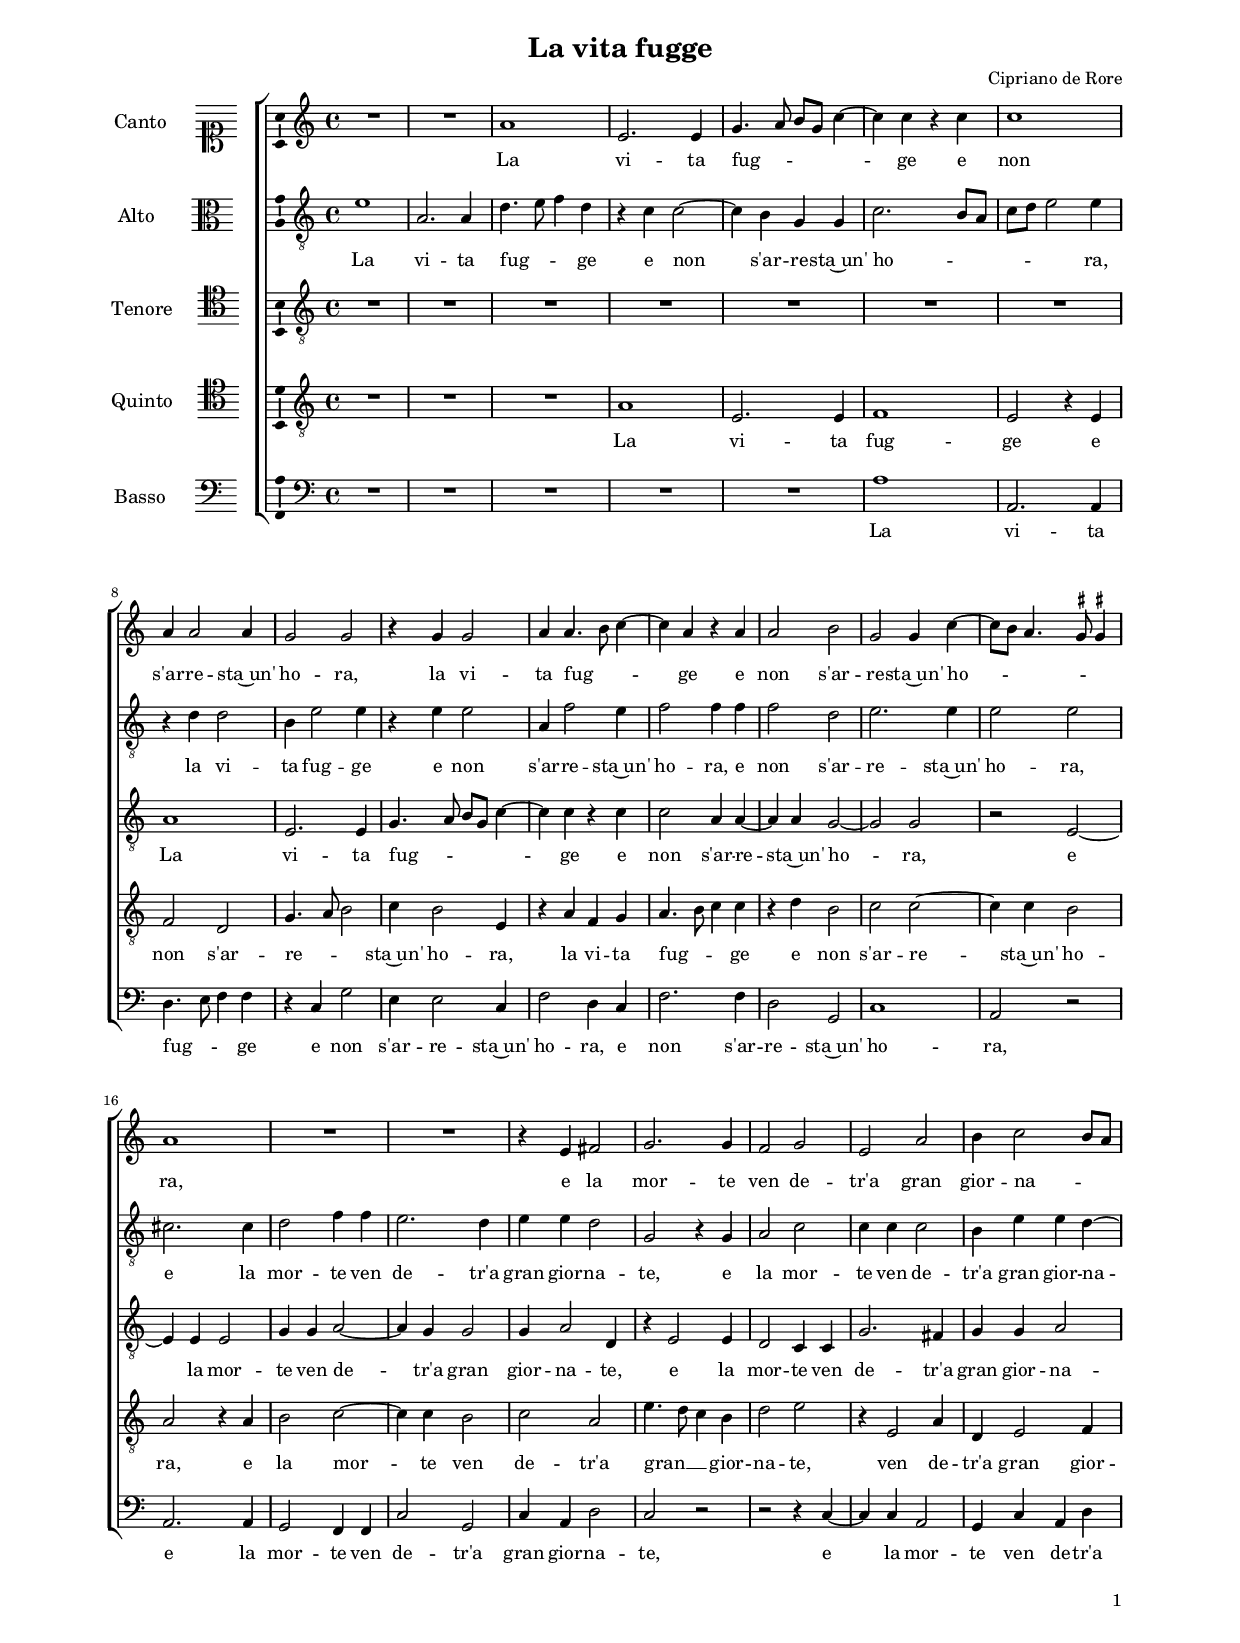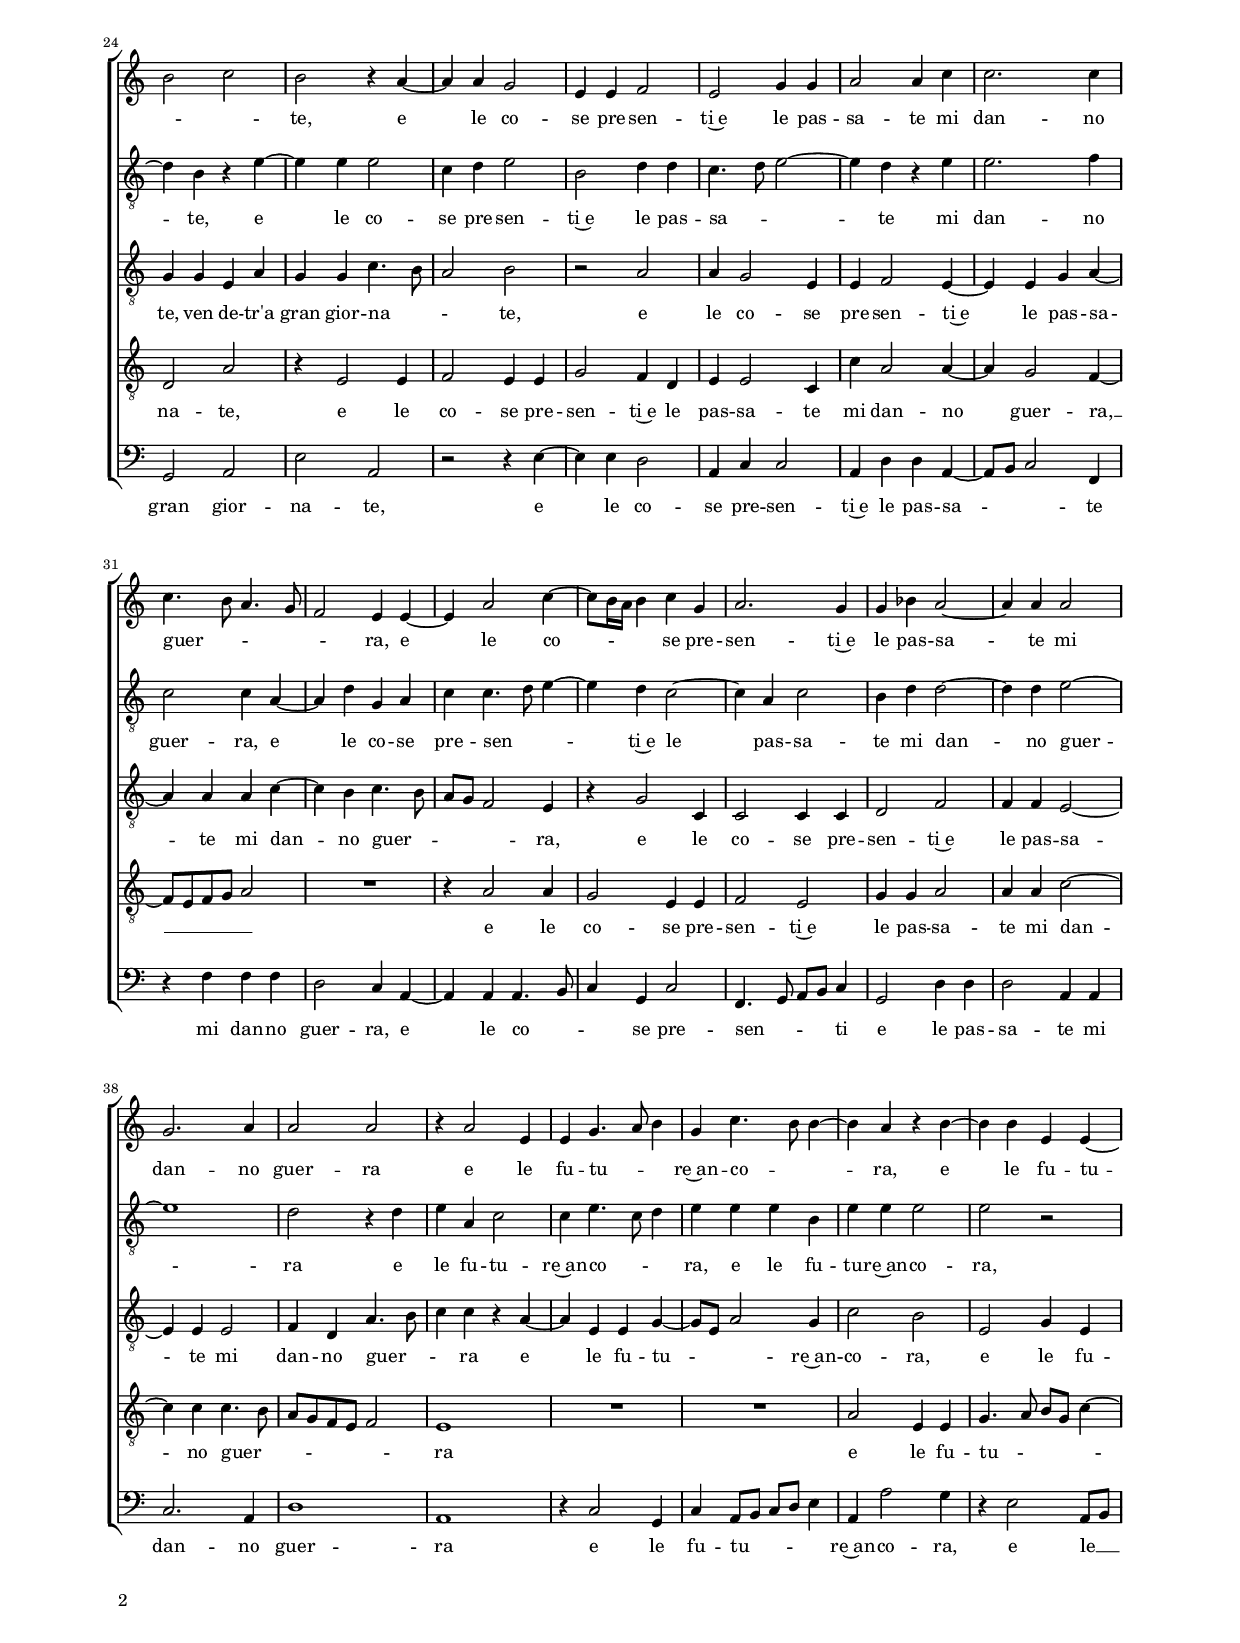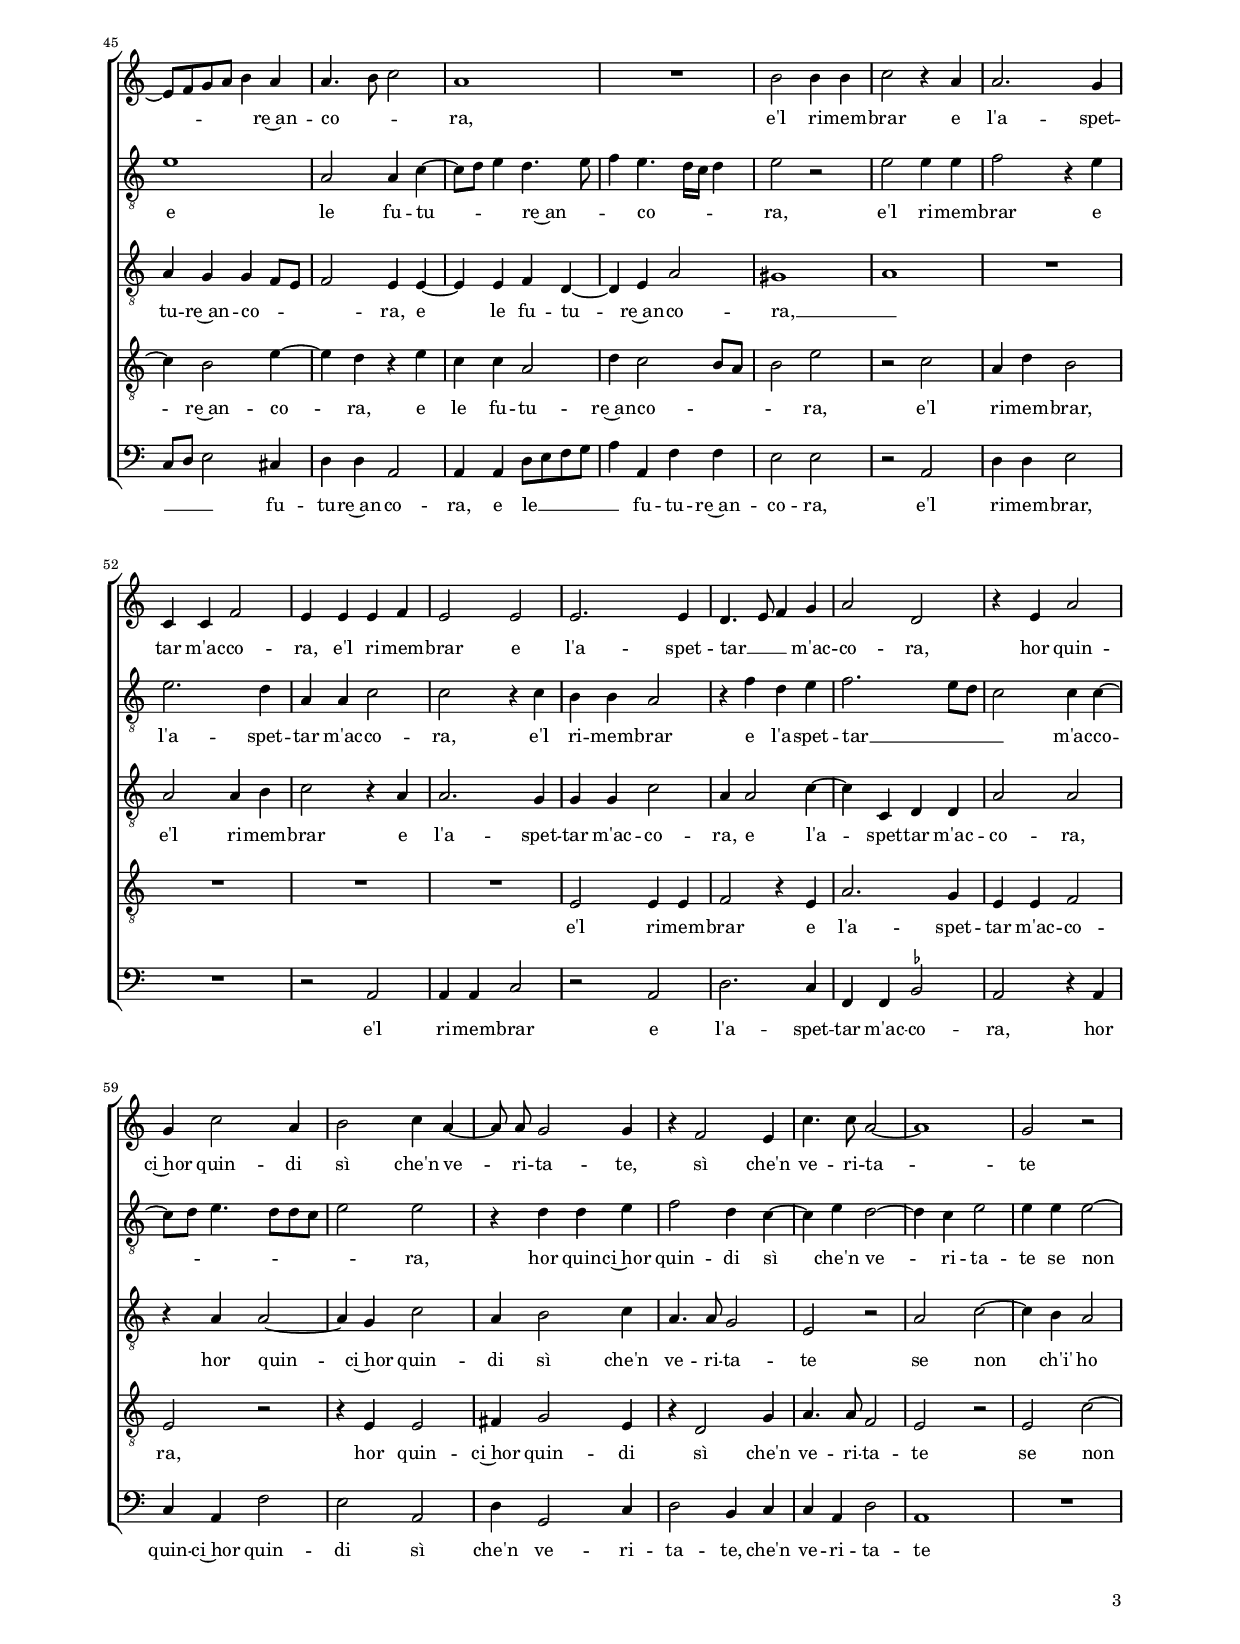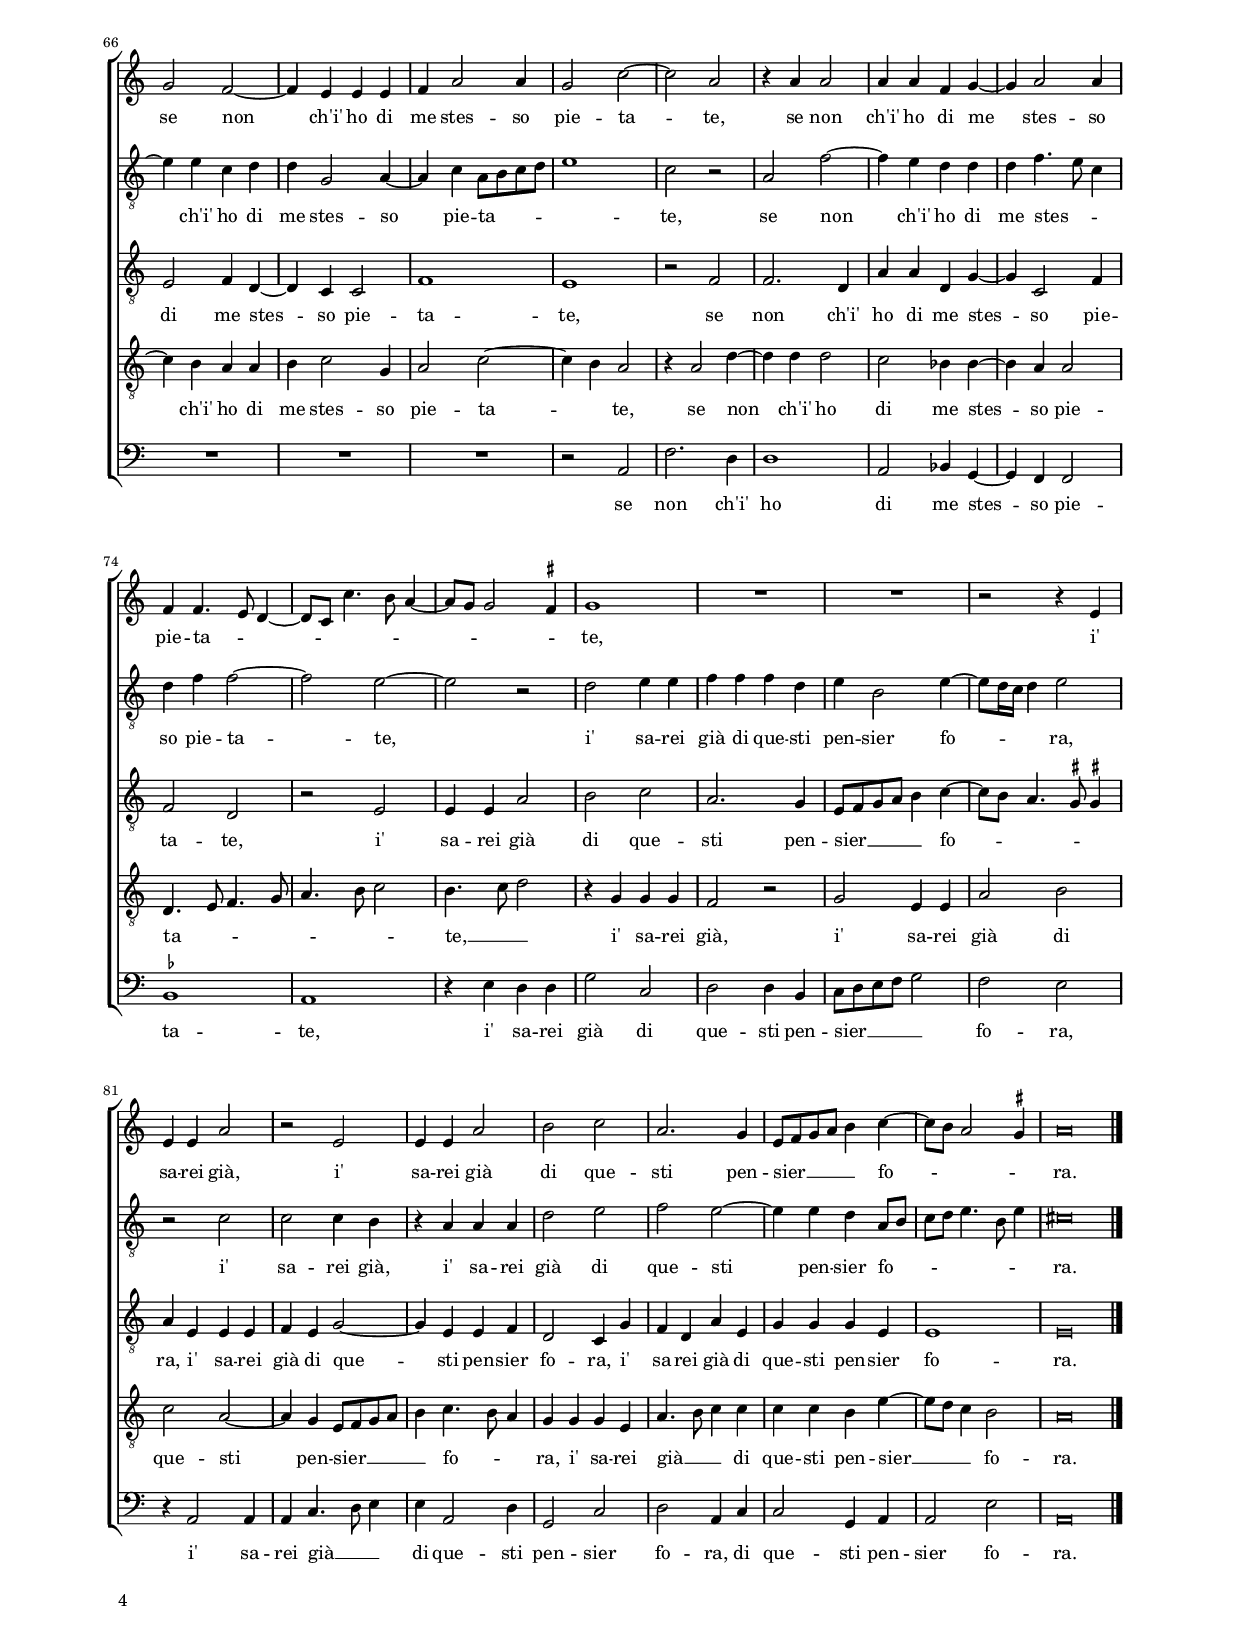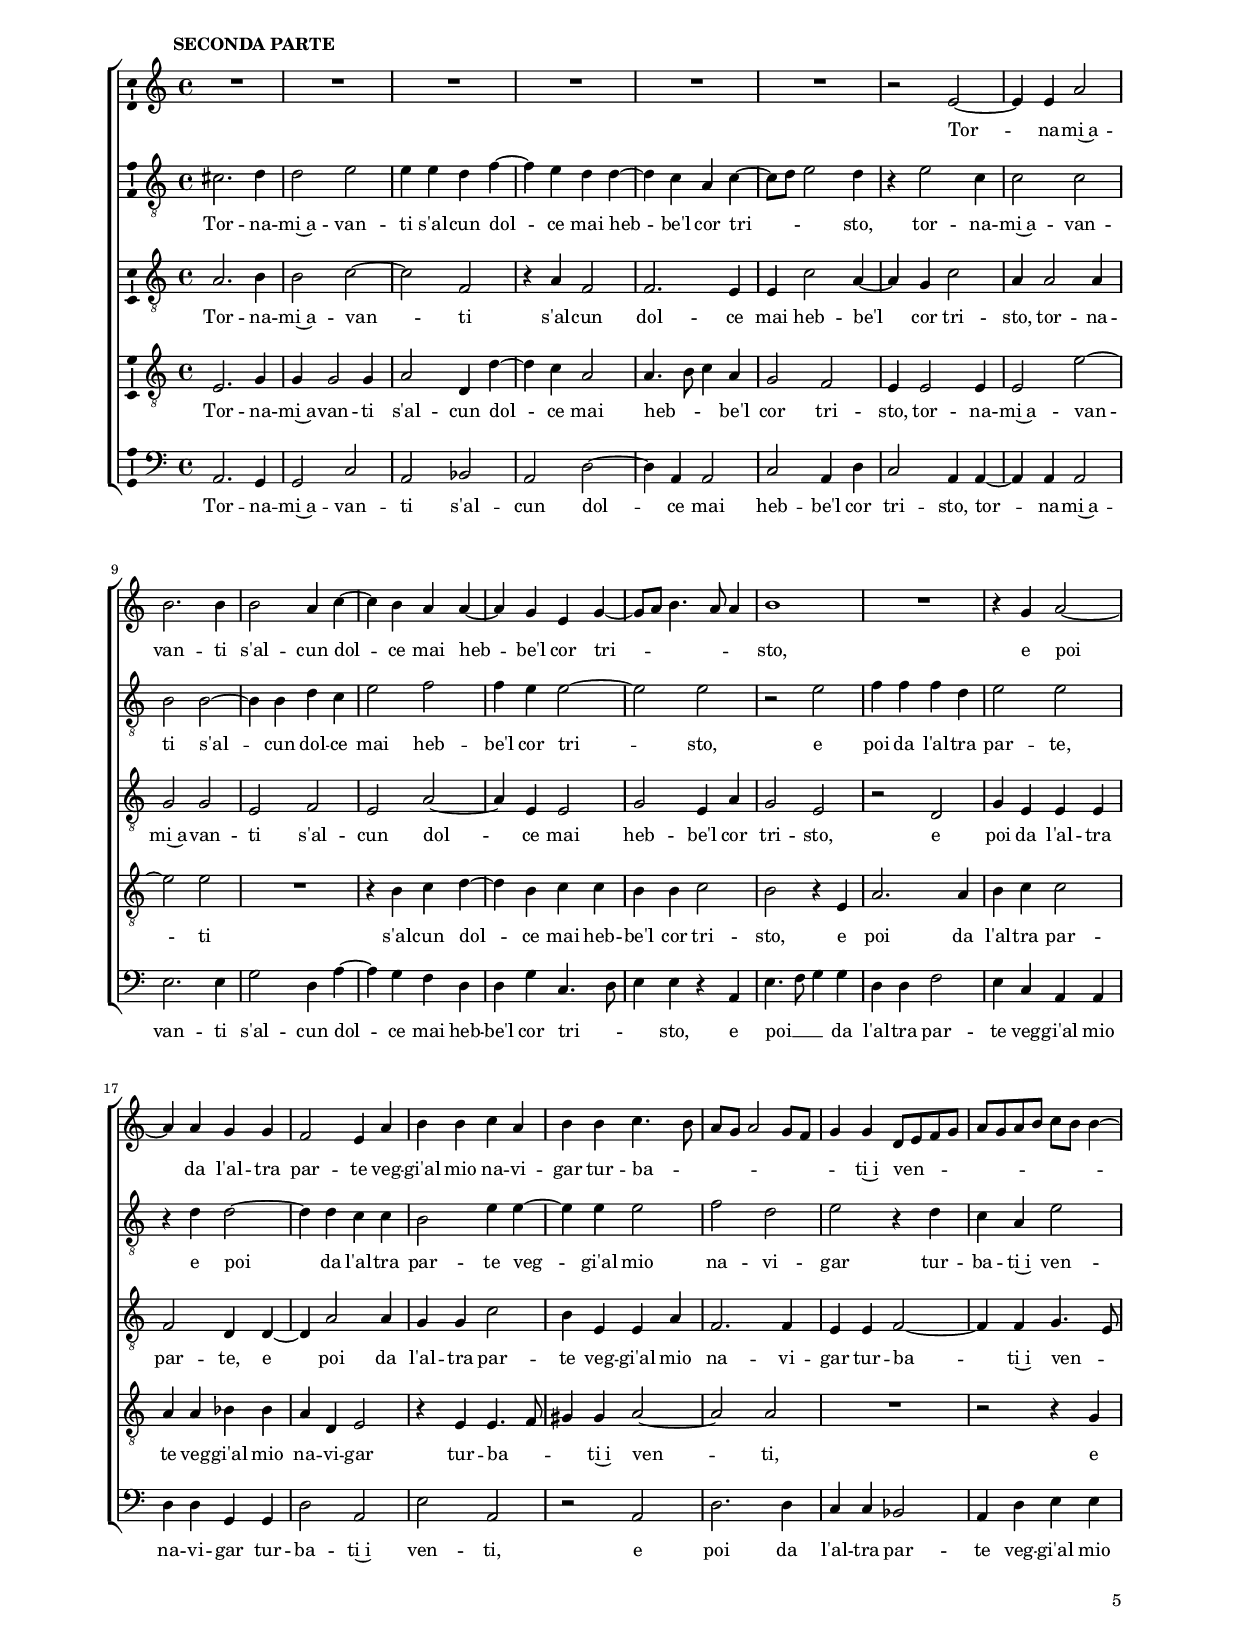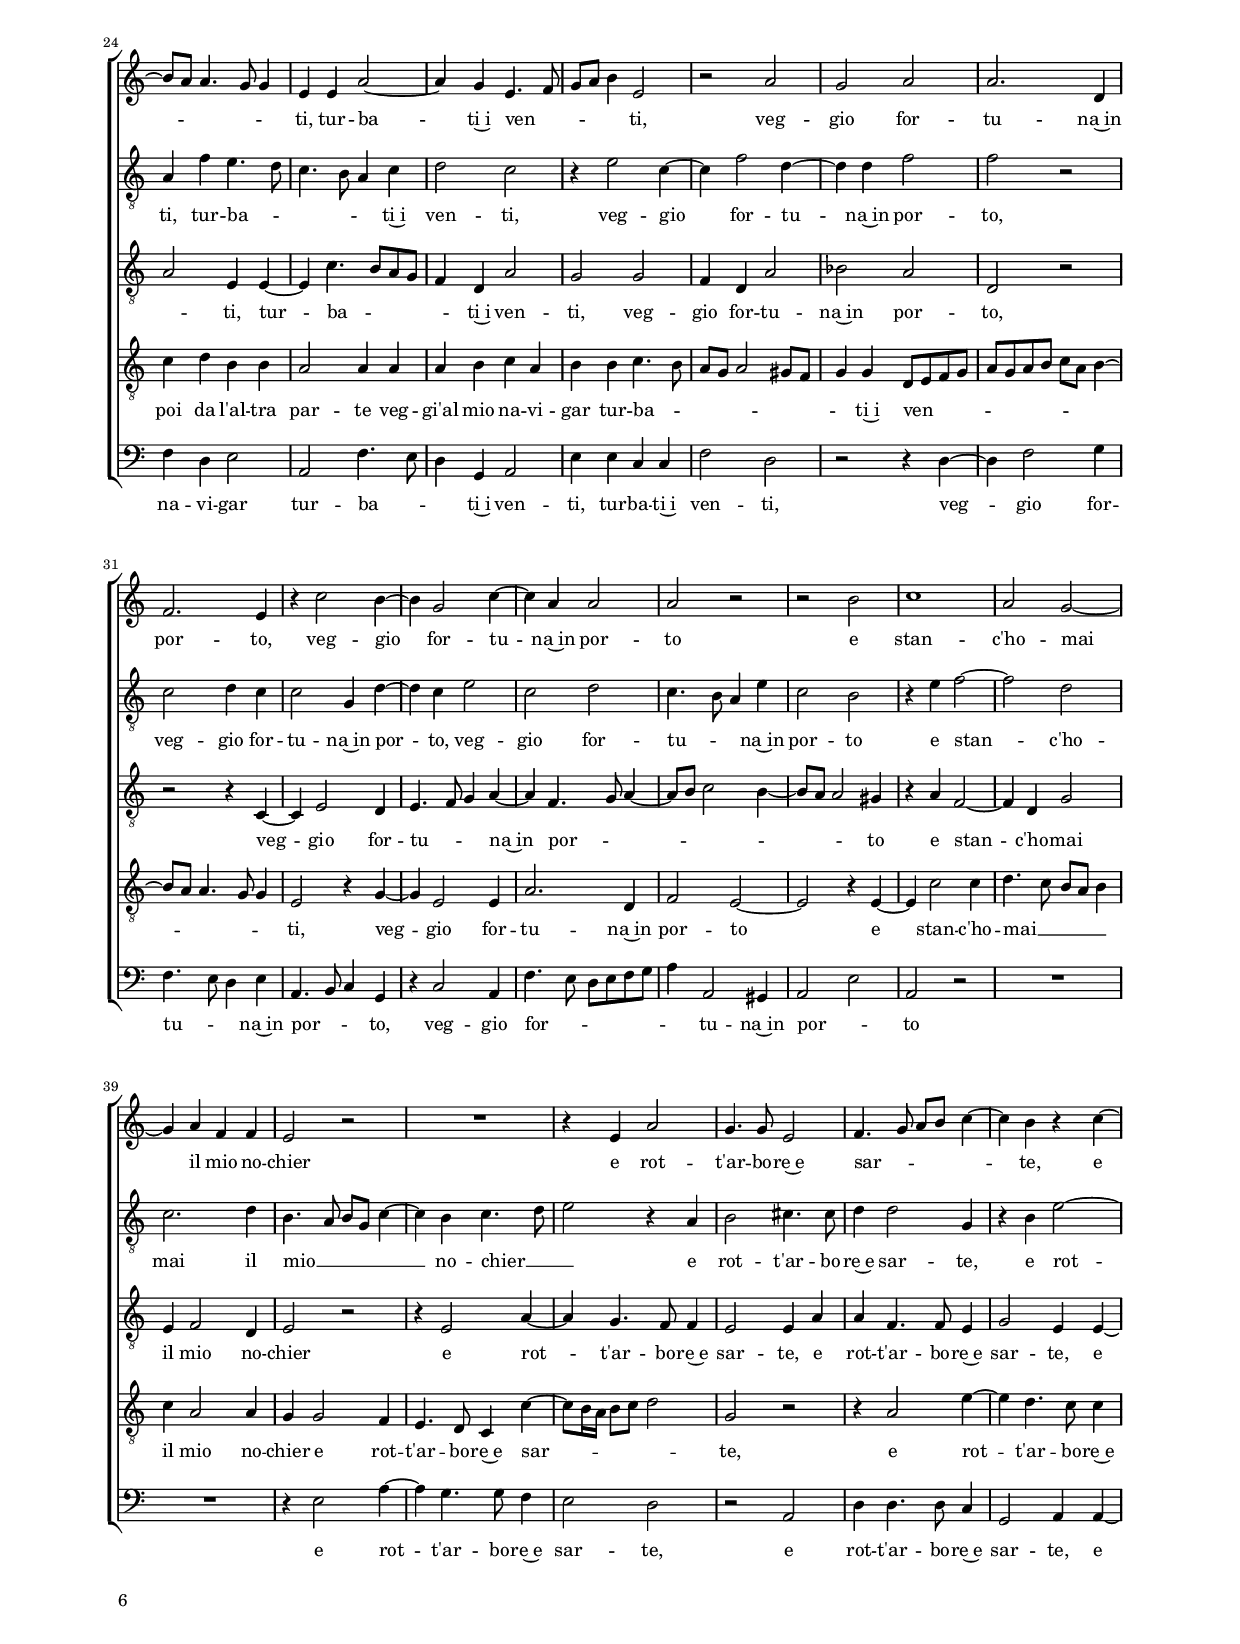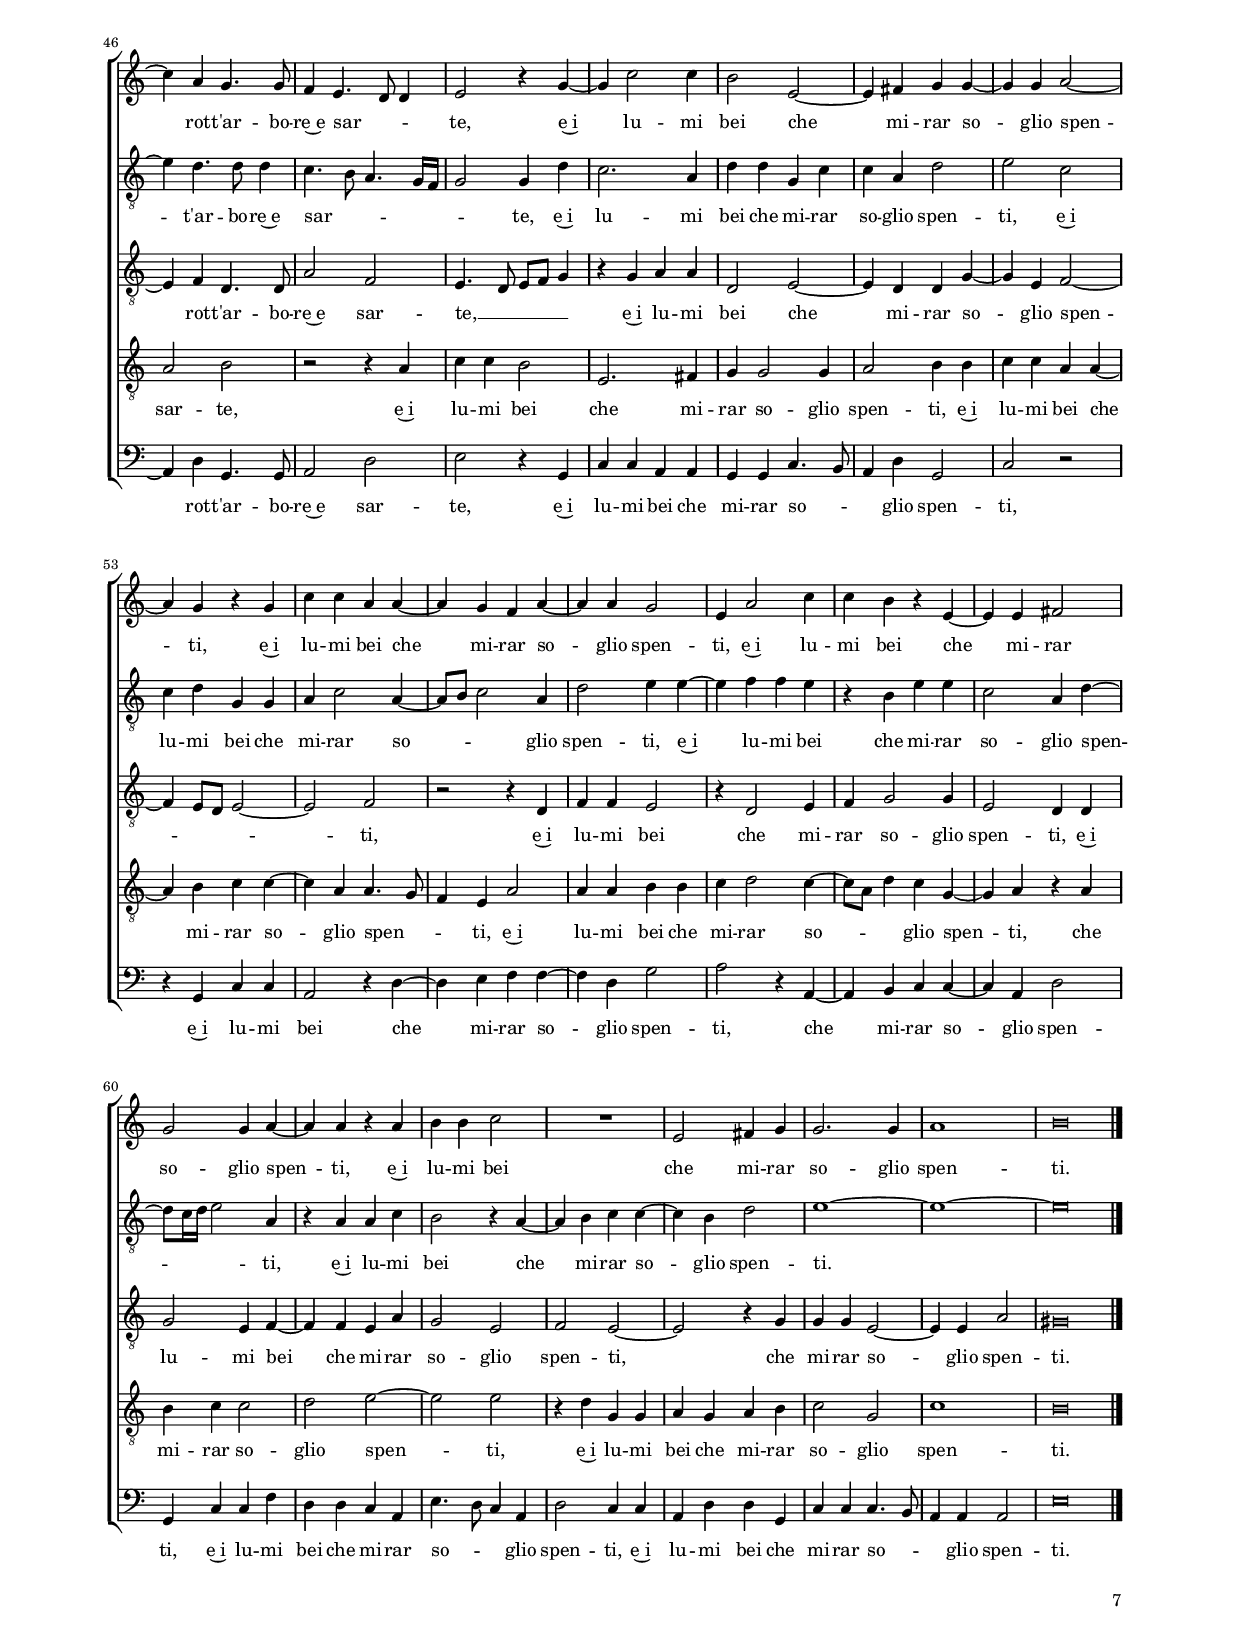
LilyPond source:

\header
{
  title="La vita fugge"
  composer="Cipriano de Rore"
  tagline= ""
}

\version "2.24.0"
\language deutsch
#(set-global-staff-size 15)
% #(set-default-paper-size "letter")
#(ly:set-option 'point-and-click #f)

	
	ficta = { \once \set suggestAccidentals = ##t }
	
	forget = #(define-music-function (music) (ly:music?) #{
		\accidentalStyle forget
		$music
		\accidentalStyle default
		#})


\paper
	{
	top-margin = 1.8 \cm
	bottom-margin = 1.2 \cm
	left-margin = 2 \cm
	right-margin = 2 \cm
	ragged-bottom = ##f
	ragged-last-bottom = ##t
	print-page-number = ##f
	score-system-spacing = #'((basic-distance . 17) (minimum-distance . 14) (padding . 6) (strechability . 150))
	system-system-spacing = #'((basic-distance . 17) (minimum-distance . 14) (padding . 6) (strechability . 150))
	oddFooterMarkup=\markup   \fill-line { "" \fromproperty #'page:page-number-string }
	evenFooterMarkup=\markup  \fill-line { \fromproperty #'page:page-number-string "" }
	last-bottom-spacing = #'((basic-distance . 12) (minimum-distance . 7) (padding . 4))
%	systems-per-page = 3
%   page-count = 6
%	min-systems-per-page = 3
	}

global = {
	\key c \major
	\time 4/4 
	\set Score.tempoHideNote = ##t
	\tempo 4 = 100
	\skip 1*87 \set Score.measureLength = #(ly:make-moment 2/1) \skip 1*2 \bar "|."
	}
	

incipitcantus = \markup { \score {
	{
	\set Staff.instrumentName = \markup { \fontsize #1 "Canto" }
	\key c \major
	\clef soprano
	s4 \bar ""
	}
	\layout  {
	raggedright = ##t
	indent = 1.8 \cm
	line-width = 2.5 \cm
	\context { \Staff \remove Time_signature_engraver }
	\override Staff.Clef.Y-extent = #'(0 . 0)
	}} \hspace #1 }
	  
	  
incipitaltus = \markup { \score {
	{
	\set Staff.instrumentName = \markup { \fontsize #1 "Alto" }
	\key c \major
	\clef alto
	s4 \bar ""
	}
	\layout  {
	raggedright = ##t
	indent = 1.8 \cm
	line-width = 2.5 \cm
	\context { \Staff \remove Time_signature_engraver }
	\override Staff.Clef.Y-extent = #'(0 . 0)
	}} \hspace #1 }


incipittenor = \markup { \score {
	{
	\set Staff.instrumentName = \markup { \fontsize #1 "Tenore" }
	\key c \major
	\clef tenor
	s4 \bar ""
	}
	\layout  {
	raggedright = ##t
	indent = 1.8 \cm
	line-width = 2.5 \cm
	\context { \Staff \remove Time_signature_engraver }
	\override Staff.Clef.Y-extent = #'(0 . 0)
	}} \hspace #1 }
	  
	  
incipitquintus = \markup { \score {
	{
	\set Staff.instrumentName = \markup { \fontsize #1 "Quinto" }
	\key c \major
	\clef tenor
	s4 \bar ""
	}
	\layout  {
	raggedright = ##t
	indent = 1.8 \cm
	line-width = 2.5 \cm
	\context { \Staff \remove Time_signature_engraver }
	\override Staff.Clef.Y-extent = #'(0 . 0)
	}} \hspace #1 }
	  
	  
incipitbassus = \markup { \score {
	{
	\set Staff.instrumentName = \markup { \fontsize #1 "Basso" }
	\key c \major
	\clef bass
	s4 \bar ""
	}
	\layout  {
	raggedright = ##t
	indent = 1.8 \cm
	line-width = 2.5 \cm
	\context { \Staff \remove Time_signature_engraver }
	\override Staff.Clef.Y-extent = #'(0 . 0)
	}} \hspace #1 }


cantus =  \relative c''
	{
	R1
	R1
	a1
	e2. e4
%5
	g4. a8 h g c4~ |
	c4 c r c
	c1
	a4 a2 a4
	g2 g
%10
	r4 g g2 |
	a4 a4. h8 c4~
	c4 a r a
	a2 h
	g2 g4 c~
%15
	c8 h a4. \ficta gis8 \ficta gis!4 |
	a1
	R1
	R1
	r4 e fis2
%20
	g2. g4 |
	f2 g
	e2 a
	h4 c2 h8 a
	h2 c
%25
	h2 r4 a~ |
	a4 a g2
	e4 e f2
	e2 g4 g
	a2 a4 c
%30
	c2. c4 |
	c4. h8 a4. g8
	f2 e4 e~
	e4 a2 c4~
	c8 h16 a h4 c g
%35
	a2. g4 |
	g4 b a2~
	a4 a a2
	g2. a4
	a2 a
%40
	r4 a2 e4 |
	e4 g4. a8 h4
	g4 c4. h8 h4~
	h4 a r h~
	h4 h e, e~
%45
	e8 f g a h4 a |
	a4. h8 c2
	a1
	R1
	h2 h4 h
%50
	c2 r4 a |
	a2. g4
	c,4 c f2
	e4 e e f
	e2 e
%55
	e2. e4 |
	d4. e8 f4 g
	a2 d,
	r4 e a2
	g4 c2 a4
%60
	h2 c4 a~ |
	\autoBeamOff a8 a \autoBeamOn g2 g4
	r4 f2 e4
	c'4. c8 a2~
	a1
%65
	g2 r |
	g2 f~
	f4 e e e
	f4 a2 a4
	g2 c~
%70
	c2 a |
	r4 a a2
	a4 a f g~
	g4 a2 a4
	f4 f4. e8 d4~
%75
	d8 c c'4. h8 a4~ |
	a8 g g2 \ficta fis4
	g1
	R1
	R1
%80
	r2 r4 e |
	e4 e a2
	r2 e
	e4 e a2
	h2 c
%85
	a2. g4 |
	e8 f g a h4 c~
	c8h a2 \ficta gis4
	a\breve |
	}


altus =  \relative c'
	{
	e1 
	a,2. a4
	d4. e8 f4 d 
	r4 c c2~
%5
	c4 h g g |
	c2. h8 a
	c8 d e2 e4 
	r4 d d2
	h4 e2 e4
%10
	r4 e e2 |
	a,4 f'2 e4
	f2 f4 f
	f2 d
	e2. e4
%15
	e2 e |
	cis2. cis4
	d2 f4 f
	e2. d4
	e4 e d2
%20
	g,2 r4 g |
	a2 c
	c4 c c2
	h4 e e d~
	d4 h4 r e~
%25
	e4 e e2 |
	c4 d e2
	h2 d4 d
	c4. d8 e2~
	e4 d r e
%30
	e2. f4 |
	c2 c4 a~
	a4 d4 g, a
	c4 c4. d8 e4~
	e4 d4 c2~
%35
	c4 a c2
	h4 d d2~
	d4 d e2~
	e1
	d2 r4 d
%40
	e4 a, c2 |
	c4 e4. c8 d4
	e4 e e h
	e4 e e2
	e2 r
%45
	e1 |
	a,2 a4 c~
	c8 d e4 d4. e8
	f4 e4. d16 c d4
	e2 r
%50
	e2 e4 e |
	f2 r4 e
	e2. d4
	a4 a c2
	c2 r4 c
%55
	h4 h a2 |
	r4 f' d e
	f2. e8 d
	c2 c4 c~
	c8 d e4. d8 d c
%60
	e2 e |
	r4 d d e
	f2 d4 c~
	c4 e d2~
	d4 c4 e2
%65
	e4 e e2~ |
	e4 e4 c d
	d4 g,2 a4~
	a4 c4 a8 h c d
	e1
%70
	c2 r |
	a2 f'~
	f4 e4 d d
	d4 f4. e8 c4
	d4 f f2~
%75
	f2 e~ |
	e2 r2
	d2 e4 e
	f f f d
	e4 h2 e4~
%80
	e8 d16 c d4 e2 |
	r2 c
	c2 c4 h
	r4 a a a
	d2 e
%85
	f2 e~ |
	e4 e4 d a8 h
	c8 d e4. h8 e4
	cis\breve |
	}


tenor =  \relative c'
	{
	R1
	R1
	R1
	R1
%5
	R1 |
	R1
	R1
	a1
	e2. e4 
%10
	g4. a8 h[ g] c4~ |
	c4 c r c
	c2 a4 a~
	a4 a g2~
	g2 g2
%15
	r2 e~ |
	e4 e4 e2
	g4 g a2~
	a4 g4 g2
	g4 a2 d,4
%20
	r4 e2 e4 |
	d2 c4 c
	g'2. fis4
	g4 g a2
	g4 g e a
%25
	g4 g c4. h8 |
	a2 h
	r2 a
	a4 g2 e4
	e4 f2 e4~
%30
	e4 e4 g a~ |
	a4 a a c~
	c4 h4 c4. h8
	a8 g f2 e4
	r4 g2 c,4
%35
	c2 c4 c |
	d2 f
	f4 f e2~
	e4 e4 e2
	f4 d a'4. h8
%40
	c4 c r a~ |
	a4 e e g4~
	g8 e8 a2 g4
	c2 h
	e,2 g4 e
%45
	a4 g g f8 e
	f2 e4 e~
	e4 e f d~
	d4 e4 a2
	gis1 
%50
	a1 |
	R1
	a2 a4 h
	c2 r4 a
	a2. g4
%55
	g4 g c2 |
	a4 a2 c4~
	c4 c, d d
	a'2 a
	r4 a a2~
%60
	a4 g4 c2 |
	a4 h2 c4
	a4. a8 g2
	e2 r
	a2 c~
%65
	c4 h a2 |
	e2 f4 d~
	d4 c c2
	f1
	e1
%70
	r2 f |
	f2. d4
	a'4 a d,4 g~
	g4 c,2 f4
	f2 d
%75
	r2 e |
	e4 e a2
	h2 c
	a2. g4
	e8 f g a h4 c4~
%80
	c8 h8 a4. \ficta gis8 \ficta gis!4 |
	a4 e e e
	f4 e g2~
	g4 e e f
	d2 c4 g'
%85
	f4 d a' e
	g4 g g e
	e1
	e\breve |
	}


quintus  =  \relative c'
	{
	R1
	R1
	R1
	a1
%5
	e2. e4 |
	f1
	e2 r4 e
	f2 d
	g4. a8 h2
%10
	c4 h2 e,4 |
	r4 a f g
	a4. h8 c4 c
	r4 d h2
	c2 c~
%15
	c4 c h2 |
	a2 r4 a
	h2 c~
	c4 c h2
	c2 a
%20
	e'4. d8 c4 h |
	d2 e
	r4 e,2 a4
	d,4 e2 f4
	d2 a'
%25
	r4 e2 e4 |
	f2 e4 e
	g2 f4 d
	e4 e2 c4
	c'4 a2 a4~
%30
	a4 g2 f4~ |
	f8 e f g a2
	R1
	r4 a2 a4
	g2 e4 e
%35
	f2 e
	g4 g a2 |
	a4 a c2~
	c4 c c4. h8
	a8 g f e f2
%40
	e1
	R1 |
	R1
	a2 e4 e
	g4. a8 h g c4~
%45
	c4 h2 e4~
	e4 d r e |
	c4 c a2
	d4 c2 h8 a
	h2 e
%50
	r2 c
	a4 d h2 |
	R1
	R1
	R1
%55
	e,2 e4 e
	f2 r4 e |
	a2. g4
	e4 e f2
	e2 r
%60
	r4 e e2
	fis4 g2 e4 |
	r4 d2 g4
	a4. a8 f2
	e2 r
%65
	e2 c'~
	c4 h a a |
	h4 c2 g4
	a2 c~
	c4 h a2
%70
	r4 a2 d4~
	d4 d d2 |
	c2 b4 b~
	b4 a a2
	d,4. e8 f4. g8
%75
	a4. h8 c2
	h4. c8 d2 |
	r4 g, g g
	f2 r
	g2 e4 e
%80
	a2 h
	c2 a~ |
	a4 g e8 f g a
	h4 c4. h8 a4
	g4 g g e
%85
	a4. h8 c4 c
	c4 c h e~ |
	e8 d c4 h2
	a\breve |
	}


bassus  =  \relative c
	{
	R1
	R1
	R1
	R1
%5
	R1 |
	a'1
	a,2. a4
	d4. e8 f4 f
	r4 c g'2
%10
	e4 e2 c4 |
	f2 d4 c
	f2. f4
	d2 g,
	c1
%15
	a2 r |	
	a2. a4
	g2 f4 f
	c'2 g
	c4 a d2
%20
	c2 r |
	r2 r4 c~
	c4 c a2
	g4 c a d
	g,2 a
%25
	e'2 a, |
	r2 r4 e'~
	e4 e d2
	a4 c c2
	a4 d d a~
%30
	a8 h c2 f,4 |
	r4 f' f f
	d2 c4 a~
	a4 a a4. h8
	c4 g c2
%35
	f,4. g8 a h c4 |
	g2 d'4 d
	d2 a4 a
	c2. a4
	d1
%40
	a1 |
	r4 c2 g4
	c4 a8 h c d e4
	a,4 a'2 g4
	r4 e2 a,8 h
%45
	c8 d e2 cis4 |
	d4 d a2
	a4 a d8 e f g
	a4 a, f' f
	e2 e
%50
	r2 a, |
	d4 d e2
	R1
	r2 a,
	a4 a c2
%55
	r2 a |
	d2. c4
	f,4 f \ficta b2
	a2 r4 a
	c4 a f'2
%60
	e2 a, |
	d4 g,2 c4
	d2 h4 c
	c4 a d2
	a1
%65
	R1 |
	R1
	R1
	R1
	r2 a
%70
	f'2. d4 |
	d1
	a2 b4 g~
	g4 f f2
	\ficta b1
%75
	a1 |
	r4 e' d d
	g2 c,
	d2 d4 h
	c8 d e f g2
%80
	f2 e |
	r4 a,2 a4
	a4 c4. d8 e4
	e4 a,2 d4
	g,2 c
%85
	d2 a4 c |
	c2 g4 a
	a2 e'
	a,\breve |
	}


lyricscantus = \lyricmode {
	La vi -- ta fug -- _ _ _ _ ge e non s'ar -- re -- sta~un' ho -- ra,
	la vi -- ta fug -- _ _ ge e non s'ar -- re -- sta~un' ho -- _ _ _ _ ra,
	e la mor -- te ven de -- tr'a gran gior -- na -- _ _ _ _ te,
	e le co -- se pre -- sen -- ti~e le pas -- sa -- te
	mi dan -- no guer -- _ _ _ _ ra,
	e le co -- _ _ _ se pre -- sen -- ti~e le pas -- sa -- te
	mi dan -- no guer -- ra
	e le fu -- tu -- _ _ re~an -- co -- _ _ ra,
	e le fu -- tu -- _ _ _ _ re~an -- co -- _ _ ra,
	e'l ri -- mem -- brar e l'a -- spet -- tar m'ac -- co -- ra,
	e'l ri -- mem -- brar e l'a -- spet -- tar __ _ _ m'ac -- co -- ra,
	hor quin -- ci~hor quin -- di sì che'n ve -- ri -- ta -- te,
	sì che'n ve -- ri -- ta -- te
	se non ch'i' ho di me stes -- so pie -- ta -- te,
	se non ch'i' ho di me stes -- so pie -- ta -- _ _ _ _ _ _ _ _ _ te,
	i' sa -- rei già,
	i' sa -- rei già di que -- sti pen -- sier __ _ _ _ _ fo -- _ _ _ ra.
	}


lyricsaltus = \lyricmode {
	La vi -- ta fug -- _ _ ge e non s'ar -- re -- sta~un' ho -- _ _ _ _ _ ra,
	la vi -- ta fug -- ge e non s'ar -- re -- sta~un' ho -- ra,
	e non s'ar -- re -- sta~un' ho -- ra,
	e la mor -- te ven de -- tr'a gran gior -- na -- te,
	e la mor -- te ven de -- tr'a gran gior -- na -- te,
	e le co -- se pre -- sen -- ti~e le pas -- sa -- _ _ te
	mi dan -- no guer -- ra,
	e le co -- se pre -- sen -- _ _ ti~e le pas -- sa -- te
	mi dan -- no guer -- ra
	e le fu -- tu -- re~an -- co -- _ _ ra,
	e le fu -- tu -- re~an -- co -- ra,
	e le fu -- tu -- _ _ re~an -- _ _ co -- _ _ _ ra,
	e'l ri -- mem -- brar e l'a -- spet -- tar m'ac -- co -- ra,
	e'l ri -- mem -- brar e l'a -- spet -- tar __ _ _ _ m'ac -- co -- _ _ _ _ _ _ ra,
	hor quin -- ci~hor quin -- di sì che'n ve -- ri -- ta -- te
	se non ch'i' ho di me stes -- so pie -- ta -- _ _ _ _ te,
	se non ch'i' ho di me stes -- _ _ so pie -- ta -- te,
	i' sa -- rei già di que -- sti pen -- sier fo -- _ _ _ ra,
	i' sa -- rei già,
	i' sa -- rei già di que -- sti pen -- sier fo -- _ _ _ _ _ _ ra.
	}


lyricstenor = \lyricmode {
	La vi -- ta fug -- _ _ _ _ ge e non s'ar -- re -- sta~un' ho -- ra,
	e la mor -- te ven de -- tr'a gran gior -- na -- te,
	e la mor -- te ven de -- tr'a gran gior -- na -- te,
	ven de -- tr'a gran gior -- na -- _ _ te,
	e le co -- se pre -- sen -- ti~e le pas -- sa -- te
	mi dan -- no guer -- _ _ _ _ ra,
	e le co -- se pre -- sen -- ti~e le pas -- sa -- te
	mi dan -- no guer -- _ _ ra
	e le fu -- tu -- _ _ re~an -- co -- ra,
	e le fu -- tu -- re~an -- co -- _ _ _ ra,
	e le fu -- tu -- re~an -- co -- ra, __ _
	e'l ri -- mem -- brar e l'a -- spet -- tar m'ac -- co -- ra,
	e l'a -- spet -- tar m'ac -- co -- ra,
	hor quin -- ci~hor quin -- di sì che'n ve -- ri -- ta -- te
	se non ch'i' ho di me stes -- so pie -- ta -- te,
	se non ch'i' ho di me stes -- so pie -- ta -- te,
	i' sa -- rei già di que -- sti pen -- sier __ _ _ _ _ fo -- _ _ _ _ ra,
	i' sa -- rei già di que -- sti pen -- sier fo -- ra,
	i' sa -- rei già di que -- sti pen -- sier fo -- ra.
	}


lyricsquintus = \lyricmode {
	La vi -- ta fug -- ge e non s'ar -- re -- _ _ sta~un' ho -- ra,
	la vi -- ta fug -- _ _ ge e non s'ar -- re -- sta~un' ho -- ra,
	e la mor -- te ven de -- tr'a gran __ _ _ gior -- na -- te,
	ven de -- tr'a gran gior -- na -- te,
	e le co -- se pre -- sen -- ti~e le pas -- sa -- te
	mi dan -- no guer -- ra, __ _ _ _ _
	e le co -- se pre -- sen -- ti~e le pas -- sa -- te
	mi dan -- no guer -- _ _ _ _ _ _ ra
	e le fu -- tu -- _ _ _ _ re~an -- co -- ra,
	e le fu -- tu -- re~an -- co -- _ _ _ ra,
	e'l ri -- mem -- brar,
	e'l ri -- mem -- brar e l'a -- spet -- tar m'ac -- co -- ra,
	hor quin -- ci~hor quin -- di sì che'n ve -- ri -- ta -- te
	se non ch'i' ho di me stes -- so pie -- ta -- _ te,
	se non ch'i' ho di me stes -- so pie -- ta -- _ _ _ _ _ _ te, __ _ _
	i' sa -- rei già,
	i' sa -- rei già di que -- sti pen -- sier __ _ _ _ _ fo -- _ _ ra,
	i' sa -- rei già __ _ _ di que -- sti pen -- sier __ _ _ fo -- ra.
	}


lyricsbassus = \lyricmode {
	La vi -- ta fug -- _ _ ge e non s'ar -- re -- sta~un' ho -- ra,
	e non s'ar -- re -- sta~un' ho -- ra,
	e la mor -- te ven de -- tr'a gran gior -- na -- te,
	e la mor -- te ven de -- tr'a gran gior -- na -- te,
	e le co -- se pre -- sen -- ti~e le pas -- sa -- _ _ te
	mi dan -- no guer -- ra,
	e le co -- _ _ se pre -- sen -- _ _ _ ti e le pas -- sa -- te
	mi dan -- no guer -- ra
	e le fu -- tu -- _ _ _ _ re~an -- co -- ra,
	e le __ _ _ _ _ fu -- tu -- re~an -- co -- ra,
	e le __ _ _ _ _ fu -- tu -- re~an -- co -- ra,
	e'l ri -- mem -- brar,
	e'l ri -- mem -- brar e l'a -- spet -- tar m'ac -- co -- ra,
	hor quin -- ci~hor quin -- di sì che'n ve -- ri -- ta -- te,
	che'n ve -- ri -- ta -- te
	se non ch'i' ho di me stes -- so pie -- ta -- te,
	i' sa -- rei già di que -- sti pen -- sier __ _ _ _ _ fo -- ra,
	i' sa -- rei già __ _ _ di que -- sti pen -- sier fo -- ra,
	di que -- sti pen -- sier fo -- ra.
	}


\score
{  
	% \transpose {
	\new ChoirStaff \with { \override StaffGrouper.staff-staff-spacing.basic-distance = #12 }
	<<

	\new Staff << \global
	\new Voice="v1" {
		\set Staff.instrumentName=\incipitcantus
		\set Staff.midiInstrument = "reed organ"
		\clef violin
		\cantus }
	\new Lyrics \lyricsto "v1" {\lyricscantus }
	>>


	\new Staff << \global
	\new Voice="v2" {
		\set Staff.instrumentName=\incipitaltus
		\set Staff.midiInstrument = "reed organ"
		\clef "G_8"
		\altus}
	\new Lyrics \lyricsto "v2" {\lyricsaltus }
	>>


	\new Staff << \global
	\new Voice="v3" {
		\set Staff.instrumentName=\incipittenor
		\set Staff.midiInstrument = "reed organ"
		\clef "G_8"
		\tenor }
	\new Lyrics \lyricsto "v3" {\lyricstenor }
	>>


	\new Staff << \global
	\new Voice="v5" {
		\set Staff.instrumentName=\incipitquintus
		\set Staff.midiInstrument = "reed organ"
		\clef "G_8"
		\quintus}
	\new Lyrics \lyricsto "v5" {\lyricsquintus }
	>>


	\new Staff << \global
	\new Voice="v4" {
		\set Staff.instrumentName=\incipitbassus
		\set Staff.midiInstrument = "reed organ"
		\clef bass
		\bassus }
	\new Lyrics \lyricsto "v4" {\lyricsbassus}
	>>

	>>
	% } % transpose

	\layout
	{
	indent = 2.5 \cm
	\context { \Staff \override TimeSignature.break-visibility = #end-of-line-invisible }
	\context { \Lyrics \override VerticalAxisGroup.nonstaff-relatedstaff-spacing.padding = #1.4 }
%	\context { \Lyrics \override LyricText.font-size = #1 }
%	\context { \Staff \override InstrumentName.X-offset = #'-25 }
	\context { \Staff \consists Ambitus_engraver }
	\context { \Score \override BarNumber.padding = #2 }
	\context { \Voice \override NoteHead.style = #'baroque }
	}


\midi
	{
		\tempo 2 = 90
	}

}

%%%%%%%%%%%%%%%%%%%%  SECONDA PARTE %%%%%%%%%%%%%%%%%%%%


global = {
	\key c \major
	\time 4/4	
	\set Score.tempoHideNote = ##t
	\tempo 4 = 100
	\skip 1*66
	\set Score.measureLength = #(ly:make-moment 2/1)
	\skip 1*2
	\bar "|."
	}


cantus =  \relative c''
	{
	R1
	R1
	R1
	R1
%5
	R1 |
	R1
	r2 e,~
	e4 e a2
	h2. h4
%10
	h2 a4 c~ |
	c4 h a a~
	a4 g e g~
	g8 a h4. a8 a4
	h1
%15
	R1 |
	r4 g a2~
	a4 a g g
	f2 e4 a
	h4 h c a
%20
	h4 h c4. h8 |
	a8 g a2 g8 f
	g4 g d8 e f g
	a8 g a h c8 h h4~
	h8 a a4. g8 g4
%25
	e4 e a2~ |
	a4 g e4. f8
	g8 a h4 e,2
	r2 a
	g2 a
%30
	a2. d,4 |
	f2. e4
	r4 c'2 h4~
	h4 g2 c4~
	c4 a a2
%35
	a2 r |
	r2 h
	c1
	a2 g~
	g4 a f f
%40
	e2 r |
	R1
	r4 e a2
	g4. g8 e2
	f4. g8 a h c4~
%45
	c4 h r c~ |
	c4 a g4. g8
	f4 e4. d8 d4
	e2 r4 g~
	g4 c2 c4
%50
	h2 e,~ |
	e4 fis g g~
	g4 g a2~
	a4 g r g
	c4 c a a~
%55
	a4 g f a~ |
	a4 a g2
	e4 a2 c4
	c4 h r e,~
	e4 e fis2
%60
	g2 g4 a~ |
	a4 a r a
	h4 h c2
	R1
	e,2 fis4 g
%65
	g2. g4 |
	a1
	h\breve |
	}


altus =  \relative c'
	{
	cis2. d4
	d2 e
	e4 e d f~
	f4 e d d~
%5
	d4 c a c~ |
	c8 d e2 d4
	r4 e2 c4
	c2 c
	h2 h~
%10
	h4 h d c |
	e2 f
	f4 e e2~
	e2 e
	r2 e
%15
	f4 f f d |
	e2 e
	r4 d d2~
	d4 d c c
	h2 e4 e~
%20
	e4 e e2 |
	f2 d
	e2 r4 d
	c4 a e'2
	a,4 f' e4. d8
%25
	c4. h8 a4 c |
	d2 c
	r4 e2 c4~
	c4 f2 d4~
	d4 d f2
%30
	f2 r |
	c2 d4 c
	c2 g4 d'~
	d4 c e2
	c2 d
%35
	c4. h8 a4 e' |
	c2 h
	r4 e f2~
	f2 d
	c2. d4
%40
	h4. a8 h8 g c4~ |
	c4 h c4. d8
	e2 r4 a,
	h2 cis4. cis8
	d4 d2 g,4
%45
	r4 h e2~ |
	e4 d4. d8 d4
	c4. h8 a4. g16 f
	g2 g4 d'
	c2. a4
%50
	d4 d g, c |
	c4 a d2
	e2 c
	c4 d g, g
	a4 c2 a4~
%55
	a8 h c2 a4 |
	d2 e4 e~
	e4 f f e
	r4 h e e
	c2 a4 d~
%60
	d8 c16 d e2 a,4 |
	r4 a a c
	h2 r4 a~
	a4 h c c~
	c4 h d2
%65
	e1~ |
	e1~
	e\breve |
	}


tenor =  \relative c'
	{
	a2. h4
	h2 c~
	c2 f,
	r4 a f2
%5
	f2. e4 |
	e4 c'2 a4~
	a4 g c2
	a4 a2 a4
	g2 g
%10
	e2 f |
	e2 a~
	a4 e e2
	g2 e4 a
	g2 e
%15
	r2 d |
	g4 e e e
	f2 d4 d~
	d4 a'2 a4
	g4 g c2
%20
	h4 e, e a |
	f2. f4
	e4 e f2~
	f4 f g4. e8
	a2 e4 e~
%25
	e4 c'4. h8 a g |
	f4 d a'2
	g2 g
	f4 d a'2
	b2 a
%30
	d,2 r |
	r2 r4 c~
	c4 e2 d4
	e4. f8 g4 a~
	a4 f4. g8 a4~
%35
	a8 h c2 h4~ |
	h8 a a2 gis4
	r4 a f2~
	f4 d g2
	e4 f2 d4
%40
	e2 r |
	r4 e2 a4~
	a4 g4. f8 f4
	e2 e4 a
	a4 f4. f8 e4
%45
	g2 e4 e~ |
	e4 f d4. d8
	a'2 f
	e4. d8 e8 f g4
	r4 g a a
%50
	d,2 e2~ |
	e4 d d g~
	g4 e f2~
	f4 e8 d e2~
	e2 f
%55
	r2 r4 d |
	f4 f e2
	r4 d2 e4
	f4 g2 g4
	e2 d4 d
%60
	g2 e4 f~ |
	f4 f e a
	g2 e
	f2 e~
	e2 r4 g
%65
	g4 g e2~ |
	e4 e a2
	gis\breve |
	}


quintus  =  \relative c'
	{
	e,2. g4
	g4 g2 g4
	a2 d,4 d'~
	d4 c a2
%5
	a4. h8 c4 a |
	g2 f
	e4 e2 e4
	e2 e'~
	e2 e
%10
	R1 |
	r4 h c d~
	d4 h c c
	h4 h c2
	h2 r4 e,
%15
	a2. a4 |
	h4 c c2
	a4 a b b
	a4 d, e2
	r4 e e4. f8
%20
	gis4 gis a2~ |
	a2 a
	R1
	r2 r4 g
	c4 d h h
%25
	a2 a4 a |
	a4 h c a
	h4 h c4. h8
	a8 g a2 gis8 f
	g4 g d8 e f g
%30
	a8 g a h c8 a h4~ |
	h8 a a4. g8 g4
	e2 r4 g~
	g4 e2 e4
	a2. d,4
%35
	f2 e~ |
	e2 r4 e~
	e4 c'2 c4
	d4. c8 h8 a h4
	c4 a2 a4
%40
	g4 g2 f4 |
	e4. d8 c4 c'~
	c8 h16 a h8 c d2
	g,2 r
	r4 a2 e'4~
%45
	e4 d4. c8 c4 |
	a2 h
	r2 r4 a
	c4 c h2
	e,2. fis4
%50
	g4 g2 g4 |
	a2 h4 h
	c4 c a a~
	a4 h c c~
	c4 a a4. g8
%55
	f4 e a2 |
	a4 a h h
	c4 d2 c4~
	c8 a d4 c4 g~
	g4 a r a
%60
	h4 c c2 |
	d2 e~
	e2 e
	r4 d g, g
	a4 g a h
%65
	c2 g |
	c1
	h\breve |
	}


bassus  =  \relative c
	{
	a2. g4
	g2 c
	a2 b
	a2 d~
%5
	d4 a a2 |
	c2 a4 d
	c2 a4 a~
	a4 a a2
	e'2. e4
%10
	g2 d4 a'~ |
	a4 g f d
	d4 g c,4. d8
	e4 e r a,
	e'4. f8 g4 g
%15
	d4 d f2 |
	e4 c a a
	d4 d g, g
	d'2 a
	e'2 a,
%20
	r2 a |
	d2. d4
	c4 c b2
	a4 d e e
	f4 d e2
%25
	a,2 f'4. e8 |
	d4 g, a2
	e'4 e c c
	f2 d
	r2 r4 d~
%30
	d4 f2 g4 |
	f4. e8 d4 e
	a,4. h8 c4 g
	r4 c2 a4
	f'4. e8 d8 e f g
%35
	a4 a,2 gis4 |
	a2 e'
	a,2 r
	R1
	R1
%40
	r4 e'2 a4~ |
	a4 g4. g8 f4
	e2 d
	r2 a
	d4 d4. d8 c4
%45
	g2 a4 a~ |
	a4 d g,4. g8
	a2 d
	e2 r4 g,
	c4 c a a
%50
	g4 g c4. h8 |
	a4 d g,2
	c2 r
	r4 g c c
	a2 r4 d~
%55
	d4 e f f~ |
	f4 d g2
	a2 r4 a,~
	a4 h c c~
	c4 a d2
%60
	g,4 c c f |
	d4 d c a
	e'4. d8 c4 a
	d2 c4 c
	a4 d d g,
%65
	c4 c c4. h8 |
	a4 a a2
	e'\breve |
	}


lyricscantus = \lyricmode {
	Tor -- na -- mi~a -- van -- ti s'al -- cun dol -- ce mai
	heb -- be'l cor tri -- _ _ _ _ sto,
	e poi da l'al -- tra par -- te
	veg -- gi'al mio na -- vi -- gar 
	tur -- ba -- _ _ _ _ _ _ _ ti~i ven -- _ _ _ _ _ _ _ _ _ _ _ _ _ _ ti,
	tur -- ba -- ti~i ven -- _ _ _ _ ti,
	veg -- gio for -- tu -- na~in por -- to,
	veg -- gio for -- tu -- na~in por -- to
	e stan -- c'ho -- mai il mio no -- chier
	e rot -- t'ar -- bo -- re~e sar -- _ _ _ _ te,
	e rot -- t'ar -- bo -- re~e sar -- _ _ te,
	e~i lu -- mi bei che mi -- rar so -- glio spen -- ti,
	e~i lu -- mi bei che mi -- rar so -- glio spen -- ti,
	e~i lu -- mi bei che mi -- rar so -- glio spen -- ti,
	e~i lu -- mi bei che mi -- rar so -- glio spen -- ti.
	}


lyricsaltus = \lyricmode {
	Tor -- na -- mi~a -- van -- ti s'al -- cun dol -- ce mai
	heb -- be'l cor tri -- _ _ sto,
	tor -- na -- mi~a -- van -- ti s'al -- cun dol -- ce mai
	heb -- be'l cor tri -- sto,
	e poi da l'al -- tra par -- te,
	e poi da l'al -- tra par -- te
	veg -- gi'al mio na -- vi -- gar 
	tur -- ba -- ti~i ven -- ti,
	tur -- ba -- _ _ _ _ ti~i ven -- ti,
	veg -- gio for -- tu -- na~in por -- to,
	veg -- gio for -- tu -- na~in por -- to,
	veg -- gio for -- tu -- _ _ na~in por -- to
	e stan -- c'ho -- mai il mio __ _ _ _ _ no -- chier __ _ _
	e rot -- t'ar -- bo -- re~e sar -- te,
	e rot -- t'ar -- bo -- re~e sar -- _ _ _ _ _ te,
	e~i lu -- mi bei che mi -- rar so -- glio spen -- ti,
	e~i lu -- mi bei che mi -- rar so -- _ _ glio spen -- ti,
	e~i lu -- mi bei che mi -- rar so -- glio spen -- _ _ _ ti,
	e~i lu -- mi bei che mi -- rar so -- glio spen -- ti.
	}


lyricstenor = \lyricmode {
	Tor -- na -- mi~a -- van -- ti s'al -- cun dol -- ce mai
	heb -- be'l cor tri -- sto,
	tor -- na -- mi~a -- van -- ti s'al -- cun dol -- ce mai
	heb -- be'l cor tri -- sto,
	e poi da l'al -- tra par -- te,
	e poi da l'al -- tra par -- te
	veg -- gi'al mio na -- vi -- gar 
	tur -- ba -- ti~i ven -- _ _ ti,
	tur -- ba -- _ _ _ _ ti~i ven -- ti,
	veg -- gio for -- tu -- na~in por -- to,
	veg -- gio for -- tu -- _ _ na~in por -- _ _ _ _ _ _ _ to
	e stan -- c'ho -- mai il mio no -- chier
	e rot -- t'ar -- bo -- re~e sar -- te,
	e rot -- t'ar -- bo -- re~e sar -- te,
	e rot -- t'ar -- bo -- re~e sar -- te, __ _ _ _ _
	e~i lu -- mi bei che mi -- rar so -- glio spen -- _ _ _ ti,
	e~i lu -- mi bei che mi -- rar so -- glio spen -- ti,
	e~i lu -- mi bei che mi -- rar so -- glio spen -- ti,
	che mi -- rar so -- glio spen -- ti.
	}


lyricsquintus = \lyricmode {
	Tor -- na -- mi~a -- van -- ti s'al -- cun dol -- ce mai
	heb -- _ _ be'l cor tri -- sto,
	tor -- na -- mi~a -- van -- ti s'al -- cun dol -- ce mai
	heb -- be'l cor tri -- sto,
	e poi da l'al -- tra par -- te
	veg -- gi'al mio na -- vi -- gar
	tur -- ba -- _ _ ti~i ven -- ti,
	e poi da l'al -- tra par -- te
	veg -- gi'al mio na -- vi -- gar
	tur -- ba -- _ _ _ _ _ _ _ ti~i ven -- _ _ _ _ _ _ _ _ _ _ _ _ _ _ ti,
	veg -- gio for -- tu -- na~in por -- to
	e stan -- c'ho -- mai __ _ _ _ _ il mio no -- chier
	e rot -- t'ar -- bo -- re~e sar -- _ _ _ _ _ te,
	e rot -- t'ar -- bo -- re~e sar -- te,
	e~i lu -- mi bei che mi -- rar so -- glio spen -- ti,
	e~i lu -- mi bei che mi -- rar so -- glio spen -- _ _ ti,
	e~i lu -- mi bei che mi -- rar so -- _ _ glio spen -- ti,
	che mi -- rar so -- glio spen -- ti,
	e~i lu -- mi bei che mi -- rar so -- glio spen -- ti.
	}


lyricsbassus = \lyricmode {
	Tor -- na -- mi~a -- van -- ti s'al -- cun dol -- ce mai
	heb -- be'l cor tri -- sto,
	tor -- na -- mi~a -- van -- ti s'al -- cun dol -- ce mai
	heb -- be'l cor tri -- _ _ sto,
	e poi __ _ _ da l'al -- tra par -- te
	veg -- gi'al mio na -- vi -- gar 
	tur -- ba -- ti~i ven -- ti,
	e poi da l'al -- tra par -- te
	veg -- gi'al mio na -- vi -- gar 
	tur -- ba -- _ _ ti~i ven -- ti,
	tur -- ba -- ti~i ven -- ti,
	veg -- gio for -- tu -- _ _ na~in por -- _ _ to,
	veg -- gio for -- _ _ _ _ _ _ tu -- na~in por -- _ to
	e rot -- t'ar -- bo -- re~e sar -- te,
	e rot -- t'ar -- bo -- re~e sar -- te,
	e rot -- t'ar -- bo -- re~e sar -- te,
	e~i lu -- mi bei che mi -- rar so -- _ _ glio spen -- ti,
	e~i lu -- mi bei che mi -- rar so -- glio spen -- ti,
	che mi -- rar so -- glio spen -- ti,
	e~i lu -- mi bei che mi -- rar so -- _ _ glio spen -- ti,
	e~i lu -- mi bei che mi -- rar so -- _ _ glio spen -- ti.
	}


\score
	{  
	% \transpose {
	\new ChoirStaff \with { \override StaffGrouper.staff-staff-spacing.basic-distance = #12 }
	<<

	\new Staff <<\global
	\new Voice="v1" {
	  %\set Staff.instrumentName=Cantus
		\set Staff.midiInstrument = "reed organ"
		\clef violin
		\cantus }
	\new Lyrics \lyricsto "v1" {\lyricscantus }
	>>


	\new Staff << \global
	\new Voice="v2" {
	  %\set Staff.instrumentName=Altus
		\set Staff.midiInstrument = "reed organ"
		\clef "G_8"
		\altus}
	\new Lyrics \lyricsto "v2" {\lyricsaltus }
	>>


	\new Staff <<\global
	\new Voice="v3" {
	  %\set Staff.instrumentName=Tenor
		\set Staff.midiInstrument = "reed organ"
		\clef "G_8"
		\tenor }
	\new Lyrics \lyricsto "v3" {\lyricstenor }
	>>


	\new Staff << \global
	\new Voice="v5" {
	  %\set Staff.instrumentName=Quintus
		\set Staff.midiInstrument = "reed organ"
		\clef "G_8"
		\quintus}
	\new Lyrics \lyricsto "v5" {\lyricsquintus }
	>>


	\new Staff <<\global
	\new Voice="v4" {
	  %\set Staff.instrumentName=Bassus
		\set Staff.midiInstrument = "reed organ"
		\clef bass
		\bassus }
	\new Lyrics \lyricsto "v4" {\lyricsbassus}
	>>
	
	>>
	% } % transpose

	\layout
	{
	indent = 0 \cm
	\context { \Staff \override TimeSignature.break-visibility = #end-of-line-invisible }
	\context { \Lyrics \override VerticalAxisGroup.nonstaff-relatedstaff-spacing.padding = #1.4 }
%	\context { \Lyrics \override LyricText.font-size = #1 }
%	\context { \Staff \override InstrumentName.X-offset = #'-25 }
	\context { \Staff \consists Ambitus_engraver }
	\context { \Score \override BarNumber.padding = #2 }
	\context { \Voice \override NoteHead.style = #'baroque }
	}

	\header { piece = \markup { \raise #2 \hspace # 7 \bold "SECONDA PARTE"} }

\midi
	{
		\tempo 2 = 90
	}
	
}

% EOF
